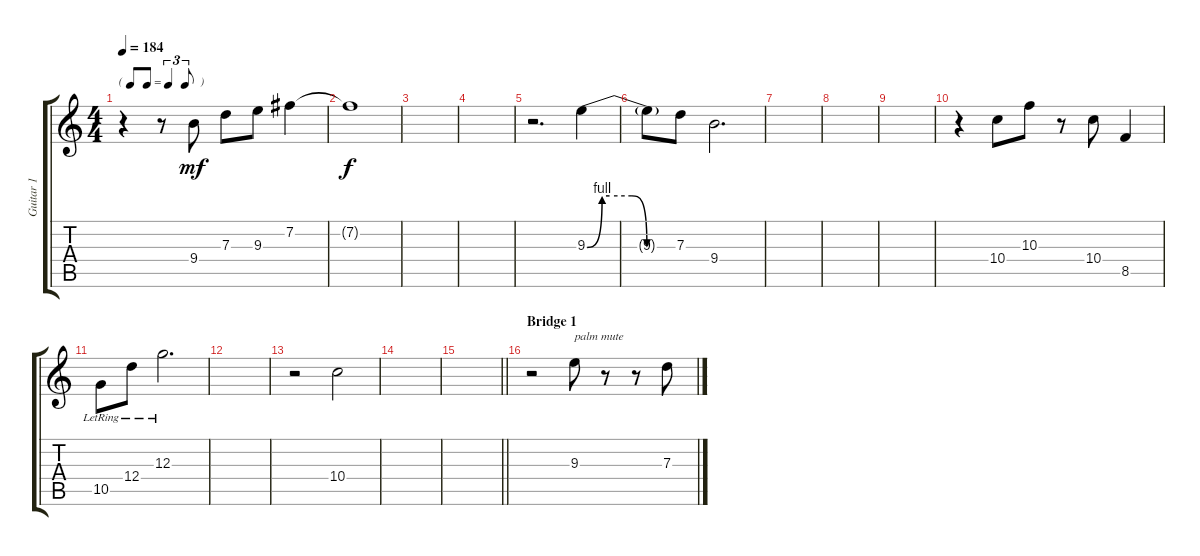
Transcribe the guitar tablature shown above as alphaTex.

\track ("Guitar 1" "Guitar 1") {instrument electricguitarjazz}
\staff {score tabs}
\tuning (E4 B3 G3 D3 A2 E2) {hide}
\ts (4 4)
\tf triplet8th
\tempo 184
\clef g2
\ks c
r.4{dy f} r.8 9.4.8{dy mf balance 16} 7.3.8 9.3.8 7.2.4 |
7.2{t}.1{dy f} |
|
|
r.2{d} 9.3{be (custom 0 0 10 4 15 4 30 4 40 0 60 0)}.4{balance 0} |
9.3{t}.8 7.3.8 9.4.2{d} |
|
|
|
r.4{volume 7} 10.4.8 10.3.8 r.8 10.4.8 8.5.4 |
10.5{lr}.8 12.4{lr}.8 12.3{lr}.2{d} |
|
r.2 10.4.2{volume 6} |
|
\barLineRight lightlight
|
\section ("" "Bridge 1")
r.2 9.3.8{txt "palm mute" volume 7 instrument electricguitarmuted} r.8 r.8 7.3.8
